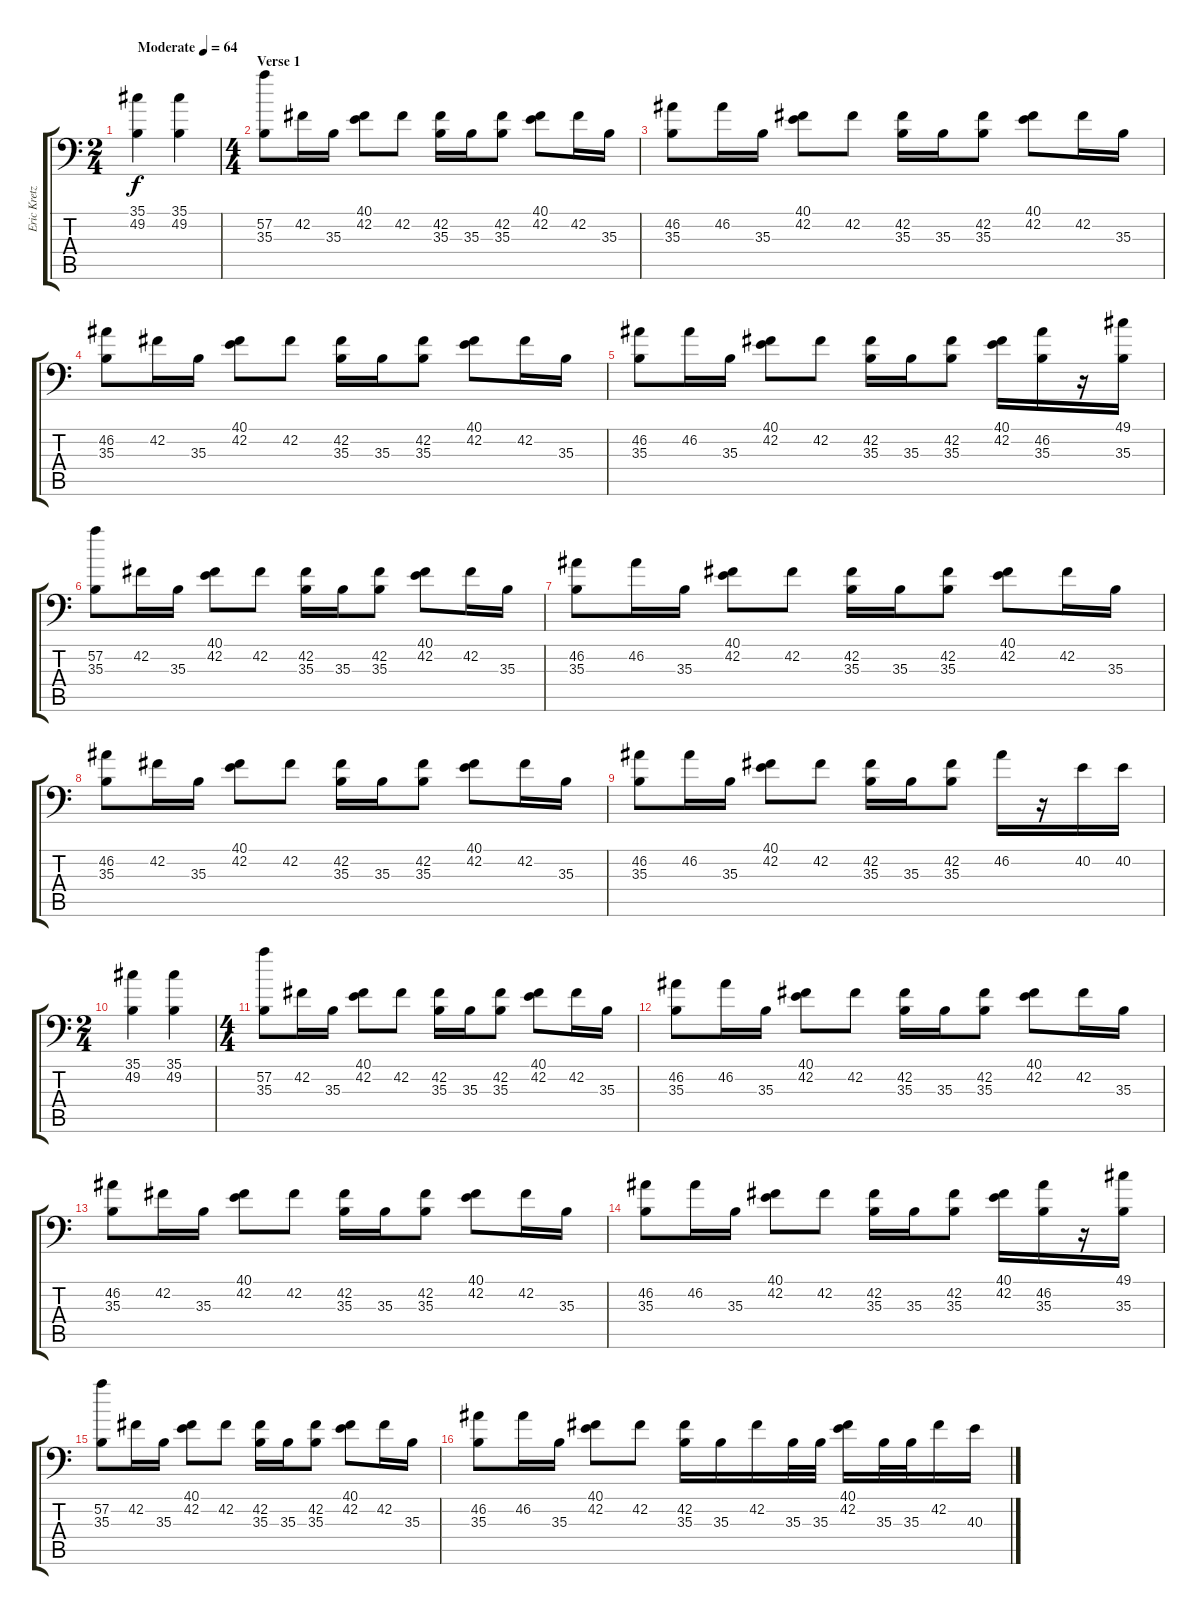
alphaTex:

\track ("Eric Kretz - Drums" "Eric Kretz") {instrument acousticgrandpiano}
\staff {score tabs}
\tuning (C-1 C-1 C-1 C-1 C-1 C-1) {hide}
\ts (2 4)
\tempo (64 "Moderate")
\clef f4
\ks c
(35.1 49.2).4{dy f instrument acousticgrandpiano} (35.1 49.2).4 |
\ts (4 4)
\section ("" "Verse 1")
(57.2 35.3).8 42.2.16 35.3.16 (40.1 42.2).8 42.2.8 (42.2 35.3).16 35.3.16 (42.2 35.3).8 (40.1 42.2).8 42.2.16 35.3.16 |
(46.2 35.3).8 46.2.16 35.3.16 (40.1 42.2).8 42.2.8 (42.2 35.3).16 35.3.16 (42.2 35.3).8 (40.1 42.2).8 42.2.16 35.3.16 |
(46.2 35.3).8 42.2.16 35.3.16 (40.1 42.2).8 42.2.8 (42.2 35.3).16 35.3.16 (42.2 35.3).8 (40.1 42.2).8 42.2.16 35.3.16 |
(46.2 35.3).8 46.2.16 35.3.16 (40.1 42.2).8 42.2.8 (42.2 35.3).16 35.3.16 (42.2 35.3).8 (40.1 42.2).16 (46.2 35.3).16 r.16 (49.1 35.3).16 |
(57.2 35.3).8 42.2.16 35.3.16 (40.1 42.2).8 42.2.8 (42.2 35.3).16 35.3.16 (42.2 35.3).8 (40.1 42.2).8 42.2.16 35.3.16 |
(46.2 35.3).8 46.2.16 35.3.16 (40.1 42.2).8 42.2.8 (42.2 35.3).16 35.3.16 (42.2 35.3).8 (40.1 42.2).8 42.2.16 35.3.16 |
(46.2 35.3).8 42.2.16 35.3.16 (40.1 42.2).8 42.2.8 (42.2 35.3).16 35.3.16 (42.2 35.3).8 (40.1 42.2).8 42.2.16 35.3.16 |
(46.2 35.3).8 46.2.16 35.3.16 (40.1 42.2).8 42.2.8 (42.2 35.3).16 35.3.16 (42.2 35.3).8 46.2.16 r.16 40.2.16 40.2.16 |
\ts (2 4)
(35.1 49.2).4 (35.1 49.2).4 |
\ts (4 4)
(57.2 35.3).8 42.2.16 35.3.16 (40.1 42.2).8 42.2.8 (42.2 35.3).16 35.3.16 (42.2 35.3).8 (40.1 42.2).8 42.2.16 35.3.16 |
(46.2 35.3).8 46.2.16 35.3.16 (40.1 42.2).8 42.2.8 (42.2 35.3).16 35.3.16 (42.2 35.3).8 (40.1 42.2).8 42.2.16 35.3.16 |
(46.2 35.3).8 42.2.16 35.3.16 (40.1 42.2).8 42.2.8 (42.2 35.3).16 35.3.16 (42.2 35.3).8 (40.1 42.2).8 42.2.16 35.3.16 |
(46.2 35.3).8 46.2.16 35.3.16 (40.1 42.2).8 42.2.8 (42.2 35.3).16 35.3.16 (42.2 35.3).8 (40.1 42.2).16 (46.2 35.3).16 r.16 (49.1 35.3).16 |
(57.2 35.3).8 42.2.16 35.3.16 (40.1 42.2).8 42.2.8 (42.2 35.3).16 35.3.16 (42.2 35.3).8 (40.1 42.2).8 42.2.16 35.3.16 |
(46.2 35.3).8 46.2.16 35.3.16 (40.1 42.2).8 42.2.8 (42.2 35.3).16 35.3.16 42.2.16 35.3.32 35.3.32 (40.1 42.2).16 35.3.32 35.3.32 42.2.16 40.3.16
